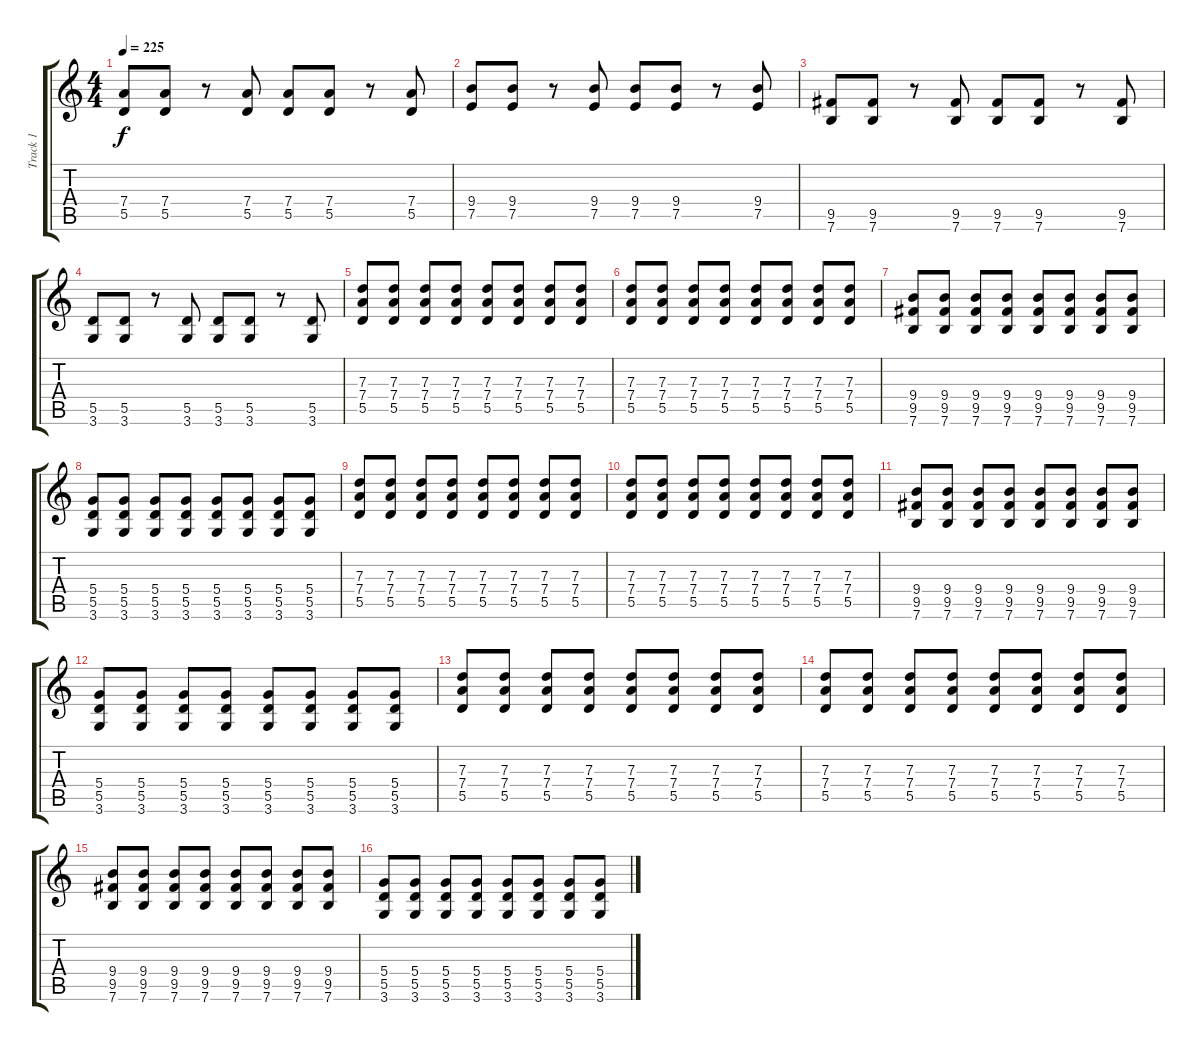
\track ("Track 1" "Track 1") {instrument overdrivenguitar}
\staff {score tabs}
\tuning (E4 B3 G3 D3 A2 E2) {hide}
\ts (4 4)
\tempo 225
\clef g2
\ks c
(7.4 5.5).8{dy f} (7.4 5.5).8 r.8 (7.4 5.5).8 (7.4 5.5).8 (7.4 5.5).8 r.8 (7.4 5.5).8 |
(9.4 7.5).8 (9.4 7.5).8 r.8 (9.4 7.5).8 (9.4 7.5).8 (9.4 7.5).8 r.8 (9.4 7.5).8 |
(9.5 7.6).8 (9.5 7.6).8 r.8 (9.5 7.6).8 (9.5 7.6).8 (9.5 7.6).8 r.8 (9.5 7.6).8 |
(5.5 3.6).8 (5.5 3.6).8 r.8 (5.5 3.6).8 (5.5 3.6).8 (5.5 3.6).8 r.8 (5.5 3.6).8 |
(7.3 7.4 5.5).8 (7.3 7.4 5.5).8 (7.3 7.4 5.5).8 (7.3 7.4 5.5).8 (7.3 7.4 5.5).8 (7.3 7.4 5.5).8 (7.3 7.4 5.5).8 (7.3 7.4 5.5).8 |
(7.3 7.4 5.5).8 (7.3 7.4 5.5).8 (7.3 7.4 5.5).8 (7.3 7.4 5.5).8 (7.3 7.4 5.5).8 (7.3 7.4 5.5).8 (7.3 7.4 5.5).8 (7.3 7.4 5.5).8 |
(9.4 9.5 7.6).8 (9.4 9.5 7.6).8 (9.4 9.5 7.6).8 (9.4 9.5 7.6).8 (9.4 9.5 7.6).8 (9.4 9.5 7.6).8 (9.4 9.5 7.6).8 (9.4 9.5 7.6).8 |
(5.4 5.5 3.6).8 (5.4 5.5 3.6).8 (5.4 5.5 3.6).8 (5.4 5.5 3.6).8 (5.4 5.5 3.6).8 (5.4 5.5 3.6).8 (5.4 5.5 3.6).8 (5.4 5.5 3.6).8 |
(7.3 7.4 5.5).8 (7.3 7.4 5.5).8 (7.3 7.4 5.5).8 (7.3 7.4 5.5).8 (7.3 7.4 5.5).8 (7.3 7.4 5.5).8 (7.3 7.4 5.5).8 (7.3 7.4 5.5).8 |
(7.3 7.4 5.5).8 (7.3 7.4 5.5).8 (7.3 7.4 5.5).8 (7.3 7.4 5.5).8 (7.3 7.4 5.5).8 (7.3 7.4 5.5).8 (7.3 7.4 5.5).8 (7.3 7.4 5.5).8 |
(9.4 9.5 7.6).8 (9.4 9.5 7.6).8 (9.4 9.5 7.6).8 (9.4 9.5 7.6).8 (9.4 9.5 7.6).8 (9.4 9.5 7.6).8 (9.4 9.5 7.6).8 (9.4 9.5 7.6).8 |
(5.4 5.5 3.6).8 (5.4 5.5 3.6).8 (5.4 5.5 3.6).8 (5.4 5.5 3.6).8 (5.4 5.5 3.6).8 (5.4 5.5 3.6).8 (5.4 5.5 3.6).8 (5.4 5.5 3.6).8 |
(7.3 7.4 5.5).8 (7.3 7.4 5.5).8 (7.3 7.4 5.5).8 (7.3 7.4 5.5).8 (7.3 7.4 5.5).8 (7.3 7.4 5.5).8 (7.3 7.4 5.5).8 (7.3 7.4 5.5).8 |
(7.3 7.4 5.5).8 (7.3 7.4 5.5).8 (7.3 7.4 5.5).8 (7.3 7.4 5.5).8 (7.3 7.4 5.5).8 (7.3 7.4 5.5).8 (7.3 7.4 5.5).8 (7.3 7.4 5.5).8 |
(9.4 9.5 7.6).8 (9.4 9.5 7.6).8 (9.4 9.5 7.6).8 (9.4 9.5 7.6).8 (9.4 9.5 7.6).8 (9.4 9.5 7.6).8 (9.4 9.5 7.6).8 (9.4 9.5 7.6).8 |
(5.4 5.5 3.6).8 (5.4 5.5 3.6).8 (5.4 5.5 3.6).8 (5.4 5.5 3.6).8 (5.4 5.5 3.6).8 (5.4 5.5 3.6).8 (5.4 5.5 3.6).8 (5.4 5.5 3.6).8
